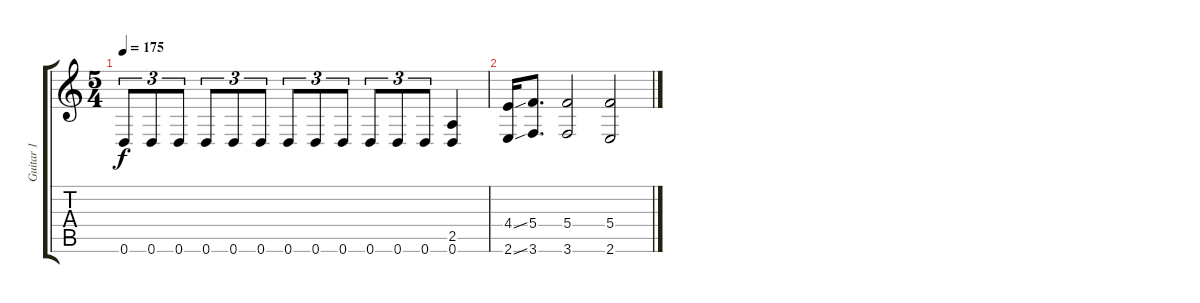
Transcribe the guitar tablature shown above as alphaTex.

\track ("Guitar 1" "Guitar 1") {instrument distortionguitar}
\staff {score tabs}
\tuning (D4 A3 F3 C3 G2 D2) {hide}
\ts (5 4)
\tempo 175
\clef g2
\ks c
0.6.8{tu (3 2) dy f} 0.6.8{tu (3 2)} 0.6.8{tu (3 2)} 0.6.8{tu (3 2)} 0.6.8{tu (3 2)} 0.6.8{tu (3 2)} 0.6.8{tu (3 2)} 0.6.8{tu (3 2)} 0.6.8{tu (3 2)} 0.6.8{tu (3 2)} 0.6.8{tu (3 2)} 0.6.8{tu (3 2)} (2.5 0.6).4 |
(4.4{ss} 2.6{ss}).16 (5.4 3.6).8{d} (5.4 3.6).2 (5.4 2.6).2
